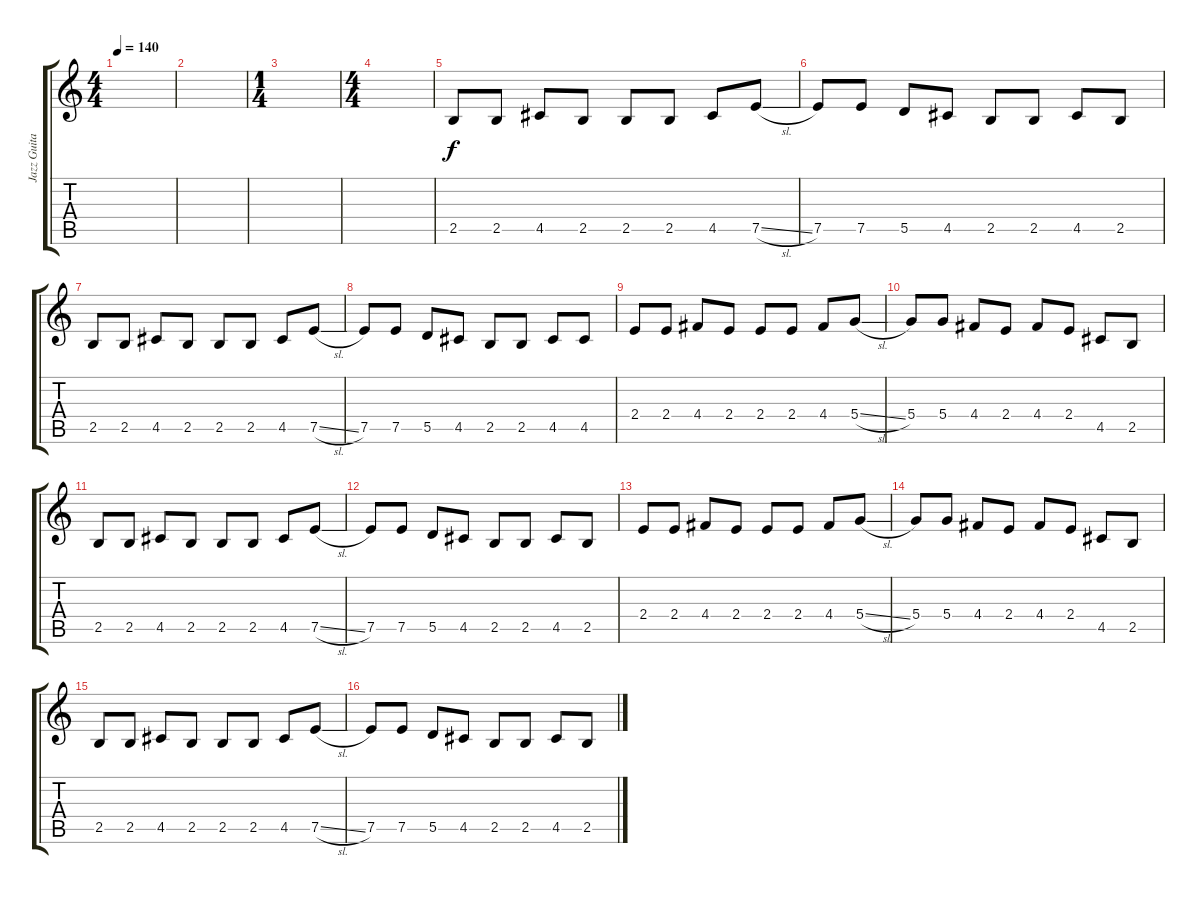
\track ("Jazz Guitar" "Jazz Guita") {instrument electricguitarjazz}
\staff {score tabs}
\tuning (E4 B3 G3 D3 A2 E2) {hide}
\ts (4 4)
\tempo 140
\clef g2
\ks c
|
|
\ts (1 4)
|
\ts (4 4)
|
2.5.8 2.5.8 4.5.8 2.5.8 2.5.8 2.5.8 4.5.8 7.5{sl}.8 |
7.5.8 7.5.8 5.5.8 4.5.8 2.5.8 2.5.8 4.5.8 2.5.8 |
2.5.8 2.5.8 4.5.8 2.5.8 2.5.8 2.5.8 4.5.8 7.5{sl}.8 |
7.5.8 7.5.8 5.5.8 4.5.8 2.5.8 2.5.8 4.5.8 4.5.8 |
2.4.8 2.4.8 4.4.8 2.4.8 2.4.8 2.4.8 4.4.8 5.4{sl}.8 |
5.4.8 5.4.8 4.4.8 2.4.8 4.4.8 2.4.8 4.5.8 2.5.8 |
2.5.8 2.5.8 4.5.8 2.5.8 2.5.8 2.5.8 4.5.8 7.5{sl}.8 |
7.5.8 7.5.8 5.5.8 4.5.8 2.5.8 2.5.8 4.5.8 2.5.8 |
2.4.8 2.4.8 4.4.8 2.4.8 2.4.8 2.4.8 4.4.8 5.4{sl}.8 |
5.4.8 5.4.8 4.4.8 2.4.8 4.4.8 2.4.8 4.5.8 2.5.8 |
2.5.8 2.5.8 4.5.8 2.5.8 2.5.8 2.5.8 4.5.8 7.5{sl}.8 |
7.5.8 7.5.8 5.5.8 4.5.8 2.5.8 2.5.8 4.5.8 2.5.8
